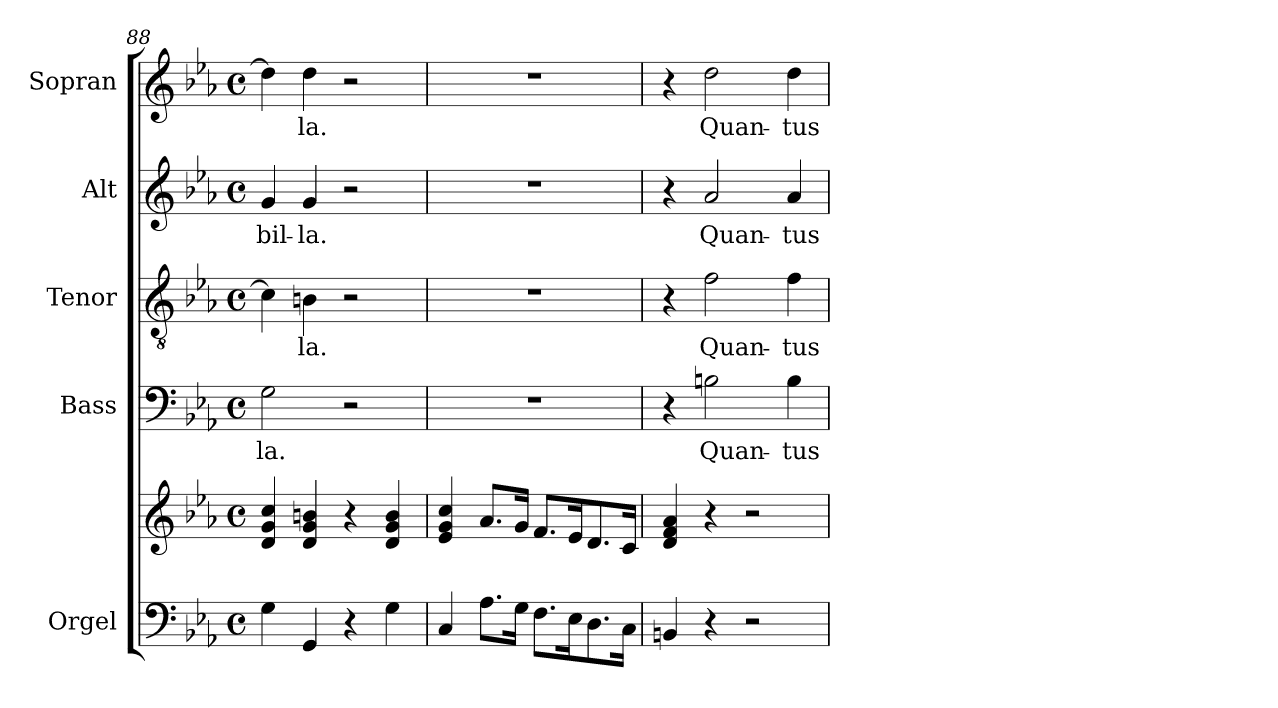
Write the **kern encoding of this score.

**kern	**kern	**kern	**text	**kern	**text	**kern	**text	**kern	**text
*part5	*part5	*part4	*part4	*part3	*part3	*part2	*part2	*part1	*part1
*staff6	*staff5	*staff4	*staff4	*staff3	*staff3	*staff2	*staff2	*staff1	*staff1
*I"Orgel	*	*I"Bass	*	*I"Tenor	*	*I"Alt	*	*I"Sopran	*
*I'Org.	*	*I'B.	*	*I'T.	*	*I'A.	*	*I'S.	*
*clefF4	*clefG2	*clefF4	*	*clefGv2	*	*clefG2	*	*clefG2	*
*k[b-e-a-]	*k[b-e-a-]	*k[b-e-a-]	*	*k[b-e-a-]	*	*k[b-e-a-]	*	*k[b-e-a-]	*
*E-:	*E-:	*E-:	*	*E-:	*	*E-:	*	*E-:	*
*M4/4	*M4/4	*M4/4	*	*M4/4	*	*M4/4	*	*M4/4	*
*met(c)	*met(c)	*met(c)	*	*met(c)	*	*met(c)	*	*met(c)	*
=88	=88	=88	=88	=88	=88	=88	=88	=88	=88
!	!	!	!LO:LY:b	!	!	!	!LO:LY:b	!	!
4G\	4d/ 4g/ 4cc/	2G\	-la.	4c\]	.	4g/	-bil-	4dd\]	.
!	!	!	!	!	!LO:LY:b	!	!LO:LY:b	!	!LO:LY:b
4GG/	4d/ 4g/ 4bn/	.	.	4Bn\	-la.	4g/	-la.	4dd\	-la.
4r	4r	2r	.	2r	.	2r	.	2r	.
4G\	4d/ 4g/ 4b/	.	.	.	.	.	.	.	.
!!LO:LB:g=z
=89	=89	=89	=89	=89	=89	=89	=89	=89	=89
4C/	4e-/ 4g/ 4cc/	1r	.	1r	.	1r	.	1r	.
8.A-\L	8.a-/L	.	.	.	.	.	.	.	.
16G\Jk	16g/Jk	.	.	.	.	.	.	.	.
8.F\L	8.f/L	.	.	.	.	.	.	.	.
16E-\k	16e-/k	.	.	.	.	.	.	.	.
8.D\	8.d/	.	.	.	.	.	.	.	.
16C\Jk	16c/Jk	.	.	.	.	.	.	.	.
=90	=90	=90	=90	=90	=90	=90	=90	=90	=90
4BBn/	4d/ 4f/ 4a-/	4r	.	4r	.	4r	.	4r	.
!	!	!	!LO:LY:b	!	!LO:LY:b	!	!LO:LY:b	!	!LO:LY:b
4r	4r	2Bn\	Quan-	2f\	Quan-	2a-/	Quan-	2dd\	Quan-
2r	2r	.	.	.	.	.	.	.	.
!	!	!	!LO:LY:b	!	!LO:LY:b	!	!LO:LY:b	!	!LO:LY:b
.	.	4B\	-tus	4f\	-tus	4a-/	-tus	4dd\	-tus
=	=	=	=	=	=	=	=	=	=
*-	*-	*-	*-	*-	*-	*-	*-	*-	*-
